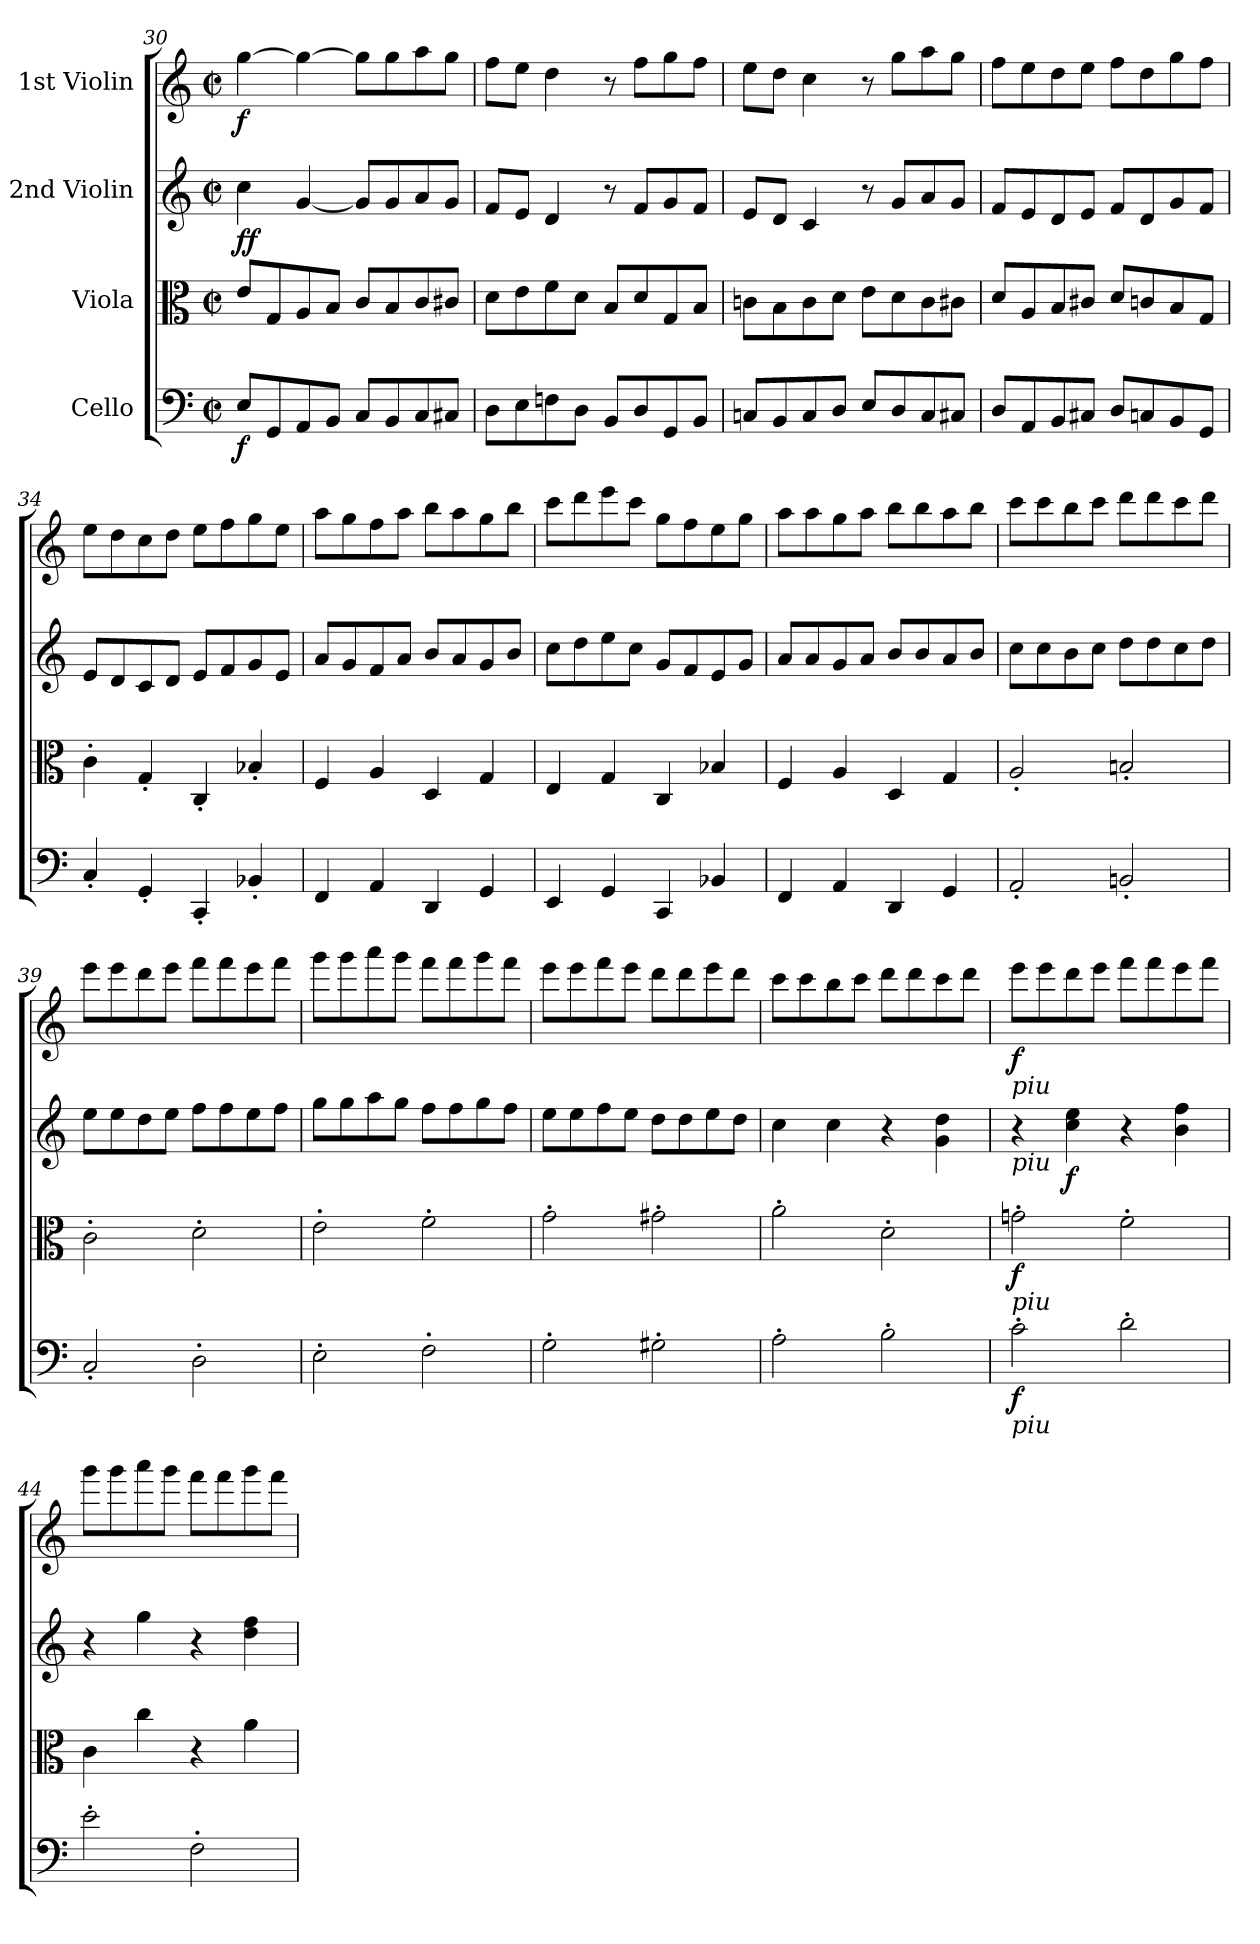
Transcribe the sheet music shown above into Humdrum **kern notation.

**kern	**dynam	**kern	**dynam	**kern	**dynam	**kern	**dynam
*part4	*part4	*part3	*part3	*part2	*part2	*part1	*part1
*staff4	*staff4	*staff3	*staff3	*staff2	*staff2	*staff1	*staff1
*I"Cello	*	*I"Viola	*	*I"2nd Violin	*	*I"1st Violin	*
*clefF4	*	*clefC3	*	*clefG2	*	*clefG2	*
*k[]	*	*k[]	*	*k[]	*	*k[]	*
*M2/2	*	*M2/2	*	*M2/2	*	*M2/2	*
*met(c|)	*	*met(c|)	*	*met(c|)	*	*met(c|)	*
=30	=30	=30	=30	=30	=30	=30	=30
!	!LO:DY:b	!	!LO:DY:b	!	!	!	!
!	!	!	!LO:DY:n=1:a	!	!	!	!LO:DY:b
8E/L	f	8e/L	f f	4cc\	.	[4gg\	f
8GG/	.	8G/	.	.	.	.	.
8AA/	.	8A/	.	[4g/	.	4gg\_	.
8BB/J	.	8B/J	.	.	.	.	.
8C/L	.	8c/L	.	8g/L]	.	8gg\L]	.
8BB/	.	8B/	.	8g/	.	8gg\	.
8C/	.	8c/	.	8a/	.	8aa\	.
8C#X/J	.	8c#X/J	.	8g/J	.	8gg\J	.
=31	=31	=31	=31	=31	=31	=31	=31
8D\L	.	8d\L	.	8f/L	.	8ff\L	.
8E\	.	8e\	.	8e/J	.	8ee\J	.
8Fn\	.	8f\	.	4d/	.	4dd\	.
8D\J	.	8d\J	.	.	.	.	.
8BB/L	.	8B/L	.	8r	.	8r	.
8D/	.	8d/	.	8f/L	.	8ff\L	.
8GG/	.	8G/	.	8g/	.	8gg\	.
8BB/J	.	8B/J	.	8f/J	.	8ff\J	.
=32	=32	=32	=32	=32	=32	=32	=32
8Cn/L	.	8cn\L	.	8e/L	.	8ee\L	.
8BB/	.	8B\	.	8d/J	.	8dd\J	.
8C/	.	8c\	.	4c/	.	4cc\	.
8D/J	.	8d\J	.	.	.	.	.
8E/L	.	8e\L	.	8r	.	8r	.
8D/	.	8d\	.	8g/L	.	8gg\L	.
8C/	.	8c\	.	8a/	.	8aa\	.
8C#X/J	.	8c#X\J	.	8g/J	.	8gg\J	.
=33	=33	=33	=33	=33	=33	=33	=33
8D/L	.	8d/L	.	8f/L	.	8ff\L	.
8AA/	.	8A/	.	8e/	.	8ee\	.
8BB/	.	8B/	.	8d/	.	8dd\	.
8C#X/J	.	8c#X/J	.	8e/J	.	8ee\J	.
8D/L	.	8d/L	.	8f/L	.	8ff\L	.
8Cn/	.	8cn/	.	8d/	.	8dd\	.
8BB/	.	8B/	.	8g/	.	8gg\	.
8GG/J	.	8G/J	.	8f/J	.	8ff\J	.
=34	=34	=34	=34	=34	=34	=34	=34
4C'/	.	4c'\	.	8e/L	.	8ee\L	.
.	.	.	.	8d/	.	8dd\	.
4GG'/	.	4G'/	.	8c/	.	8cc\	.
.	.	.	.	8d/J	.	8dd\J	.
4CC'/	.	4C'/	.	8e/L	.	8ee\L	.
.	.	.	.	8f/	.	8ff\	.
4BB-X'/	.	4B-X'/	.	8g/	.	8gg\	.
.	.	.	.	8e/J	.	8ee\J	.
=35	=35	=35	=35	=35	=35	=35	=35
4FF/	.	4F/	.	8a/L	.	8aa\L	.
.	.	.	.	8g/	.	8gg\	.
4AA/	.	4A/	.	8f/	.	8ff\	.
.	.	.	.	8a/J	.	8aa\J	.
4DD/	.	4D/	.	8b/L	.	8bb\L	.
.	.	.	.	8a/	.	8aa\	.
4GG/	.	4G/	.	8g/	.	8gg\	.
.	.	.	.	8b/J	.	8bb\J	.
=36	=36	=36	=36	=36	=36	=36	=36
4EE/	.	4E/	.	8cc\L	.	8ccc\L	.
.	.	.	.	8dd\	.	8ddd\	.
4GG/	.	4G/	.	8ee\	.	8eee\	.
.	.	.	.	8cc\J	.	8ccc\J	.
4CC/	.	4C/	.	8g/L	.	8gg\L	.
.	.	.	.	8f/	.	8ff\	.
4BB-X/	.	4B-X/	.	8e/	.	8ee\	.
.	.	.	.	8g/J	.	8gg\J	.
=37	=37	=37	=37	=37	=37	=37	=37
4FF/	.	4F/	.	8a/L	.	8aa\L	.
.	.	.	.	8a/	.	8aa\	.
4AA/	.	4A/	.	8g/	.	8gg\	.
.	.	.	.	8a/J	.	8aa\J	.
4DD/	.	4D/	.	8b/L	.	8bb\L	.
.	.	.	.	8b/	.	8bb\	.
4GG/	.	4G/	.	8a/	.	8aa\	.
.	.	.	.	8b/J	.	8bb\J	.
=38	=38	=38	=38	=38	=38	=38	=38
2AA'/	.	2A'/	.	8cc\L	.	8ccc\L	.
.	.	.	.	8cc\	.	8ccc\	.
.	.	.	.	8b\	.	8bb\	.
.	.	.	.	8cc\J	.	8ccc\J	.
2BBn'/	.	2Bn'/	.	8dd\L	.	8ddd\L	.
.	.	.	.	8dd\	.	8ddd\	.
.	.	.	.	8cc\	.	8ccc\	.
.	.	.	.	8dd\J	.	8ddd\J	.
=39	=39	=39	=39	=39	=39	=39	=39
2C'/	.	2c'\	.	8ee\L	.	8eee\L	.
.	.	.	.	8ee\	.	8eee\	.
.	.	.	.	8dd\	.	8ddd\	.
.	.	.	.	8ee\J	.	8eee\J	.
2D'\	.	2d'\	.	8ff\L	.	8fff\L	.
.	.	.	.	8ff\	.	8fff\	.
.	.	.	.	8ee\	.	8eee\	.
.	.	.	.	8ff\J	.	8fff\J	.
=40	=40	=40	=40	=40	=40	=40	=40
2E'\	.	2e'\	.	8gg\L	.	8ggg\L	.
.	.	.	.	8gg\	.	8ggg\	.
.	.	.	.	8aa\	.	8aaa\	.
.	.	.	.	8gg\J	.	8ggg\J	.
2F'\	.	2f'\	.	8ff\L	.	8fff\L	.
.	.	.	.	8ff\	.	8fff\	.
.	.	.	.	8gg\	.	8ggg\	.
.	.	.	.	8ff\J	.	8fff\J	.
=41	=41	=41	=41	=41	=41	=41	=41
2G'\	.	2g'\	.	8ee\L	.	8eee\L	.
.	.	.	.	8ee\	.	8eee\	.
.	.	.	.	8ff\	.	8fff\	.
.	.	.	.	8ee\J	.	8eee\J	.
2G#X'\	.	2g#X'\	.	8dd\L	.	8ddd\L	.
.	.	.	.	8dd\	.	8ddd\	.
.	.	.	.	8ee\	.	8eee\	.
.	.	.	.	8dd\J	.	8ddd\J	.
=42	=42	=42	=42	=42	=42	=42	=42
2A'\	.	2a'\	.	4cc\	.	8ccc\L	.
.	.	.	.	.	.	8ccc\	.
.	.	.	.	4cc\	.	8bb\	.
.	.	.	.	.	.	8ccc\J	.
2B'\	.	2d'\	.	4r	.	8ddd\L	.
.	.	.	.	.	.	8ddd\	.
.	.	.	.	4g\ 4dd\	.	8ccc\	.
.	.	.	.	.	.	8ddd\J	.
=43	=43	=43	=43	=43	=43	=43	=43
!	!	!	!	!	!	!LO:TX:b:i:t=piu	!
!	!	!	!	!LO:TX:b:i:t=piu	!	!	!
!	!	!LO:TX:b:i:t=piu	!	!	!	!	!
!LO:TX:b:i:t=piu	!	!	!	!	!	!	!
!	!LO:DY:b	!	!LO:DY:b	!	!	!	!LO:DY:b
2c'\	f	2gn'\	f	4r	.	8eee\L	f
.	.	.	.	.	.	8eee\	.
!	!	!	!	!	!LO:DY:b	!	!
.	.	.	.	4cc\ 4ee\	f	8ddd\	.
.	.	.	.	.	.	8eee\J	.
2d'\	.	2f'\	.	4r	.	8fff\L	.
.	.	.	.	.	.	8fff\	.
.	.	.	.	4b\ 4ff\	.	8eee\	.
.	.	.	.	.	.	8fff\J	.
=44	=44	=44	=44	=44	=44	=44	=44
2e'\	.	4c\	.	4r	.	8ggg\L	.
.	.	.	.	.	.	8ggg\	.
.	.	4cc\	.	4gg\	.	8aaa\	.
.	.	.	.	.	.	8ggg\J	.
2F'\	.	4r	.	4r	.	8fff\L	.
.	.	.	.	.	.	8fff\	.
.	.	4a\	.	4dd\ 4ff\	.	8ggg\	.
.	.	.	.	.	.	8fff\J	.
=	=	=	=	=	=	=	=
*-	*-	*-	*-	*-	*-	*-	*-
